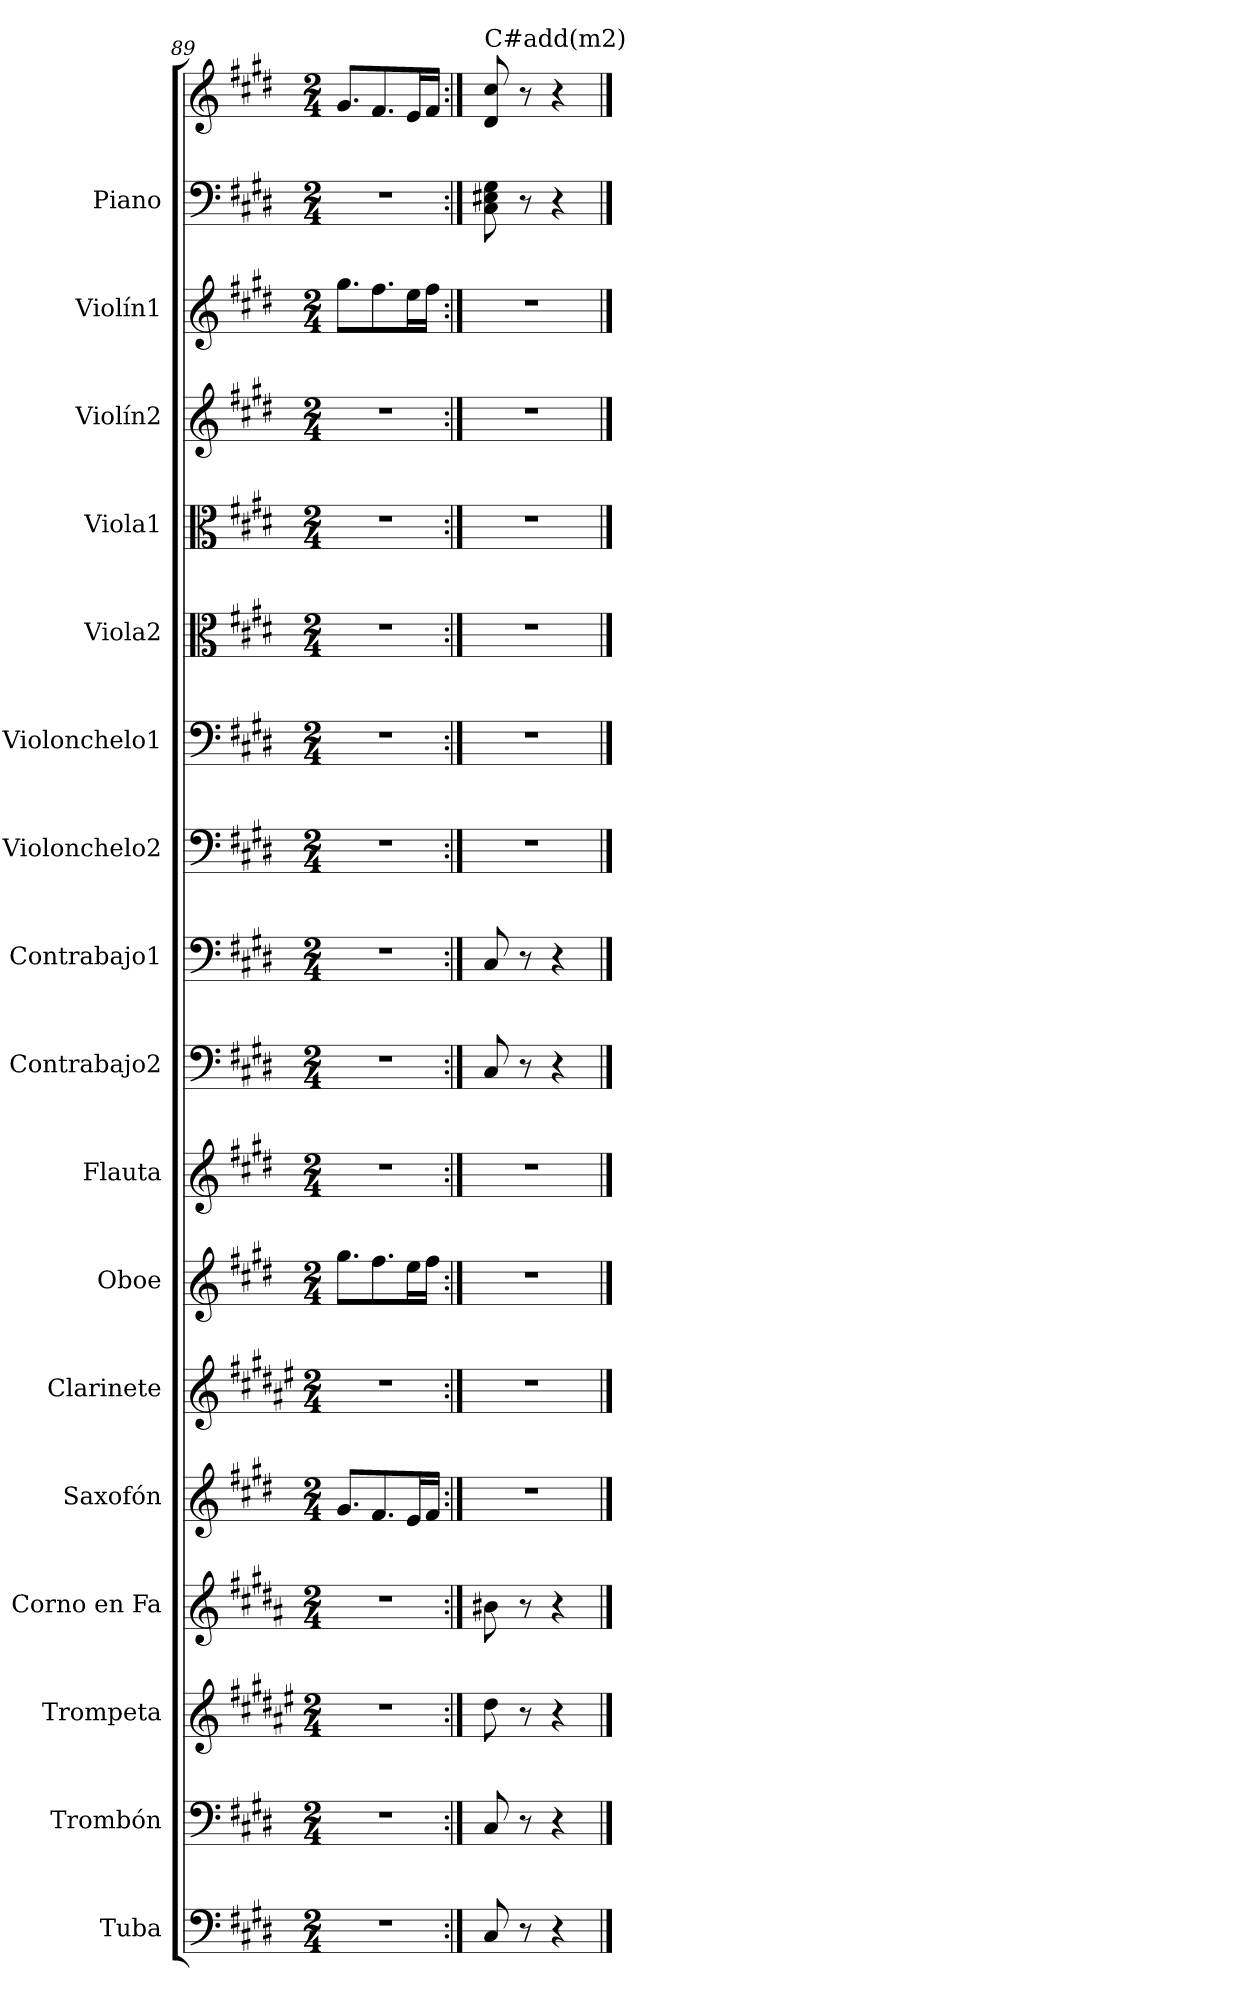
**kern	**kern	**kern	**kern	**kern	**kern	**kern	**kern	**kern	**kern	**kern	**kern	**kern	**kern	**kern	**kern	**kern	**kern
*part17	*part16	*part15	*part14	*part13	*part12	*part11	*part10	*part9	*part8	*part7	*part6	*part5	*part4	*part3	*part2	*part1	*part1
*staff18	*staff17	*staff16	*staff15	*staff14	*staff13	*staff12	*staff11	*staff10	*staff9	*staff8	*staff7	*staff6	*staff5	*staff4	*staff3	*staff2	*staff1
*I"Tuba	*I"Trombón	*I"Trompeta	*I"Corno en Fa	*I"Saxofón	*I"Clarinete	*I"Oboe	*I"Flauta	*I"Contrabajo2	*I"Contrabajo1	*I"Violonchelo2	*I"Violonchelo1	*I"Viola2	*I"Viola1	*I"Violín2	*I"Violín1	*I"Piano	*
*I'Tba.	*I'Tbn.	*I'Tpt.	*I'Cor. Fa	*I'Sax.	*I'Cl.	*I'Ob.	*I'Fl.	*I'Cb.2	*I'Cb.1	*I'Vc.2	*I'Vc.1	*I'Vla.2	*I'Vla.1	*I'Vln.2	*I'Vln.1	*I'Pno.	*
*clefF4	*clefF4	*clefG2	*clefG2	*clefG2	*clefG2	*clefG2	*clefG2	*clefF4	*clefF4	*clefF4	*clefF4	*clefC3	*clefC3	*clefG2	*clefG2	*clefF4	*clefG2
*	*	*ITrd1c2	*ITrd4c7	*ITrd8c14	*ITrd1c2	*	*	*ITrd7c12	*ITrd7c12	*	*	*	*	*	*	*	*
*k[f#c#g#d#]	*k[f#c#g#d#]	*k[f#c#g#d#]	*k[f#c#g#d#]	*k[f#c#g#d#]	*k[f#c#g#d#]	*k[f#c#g#d#]	*k[f#c#g#d#]	*k[f#c#g#d#]	*k[f#c#g#d#]	*k[f#c#g#d#]	*k[f#c#g#d#]	*k[f#c#g#d#]	*k[f#c#g#d#]	*k[f#c#g#d#]	*k[f#c#g#d#]	*k[f#c#g#d#]	*k[f#c#g#d#]
*M2/4	*M2/4	*M2/4	*M2/4	*M2/4	*M2/4	*M2/4	*M2/4	*M2/4	*M2/4	*M2/4	*M2/4	*M2/4	*M2/4	*M2/4	*M2/4	*M2/4	*M2/4
=89	=89	=89	=89	=89	=89	=89	=89	=89	=89	=89	=89	=89	=89	=89	=89	=89	=89
2r	2r	2r	2r	8.G#/L	2r	8.gg#\L	2r	2r	2r	2r	2r	2r	2r	2r	8.gg#\L	2r	8.g#/L
.	.	.	.	8.F#/	.	8.ff#\	.	.	.	.	.	.	.	.	8.ff#\	.	8.f#/
.	.	.	.	16E/L	.	16ee\L	.	.	.	.	.	.	.	.	16ee\L	.	16e/L
.	.	.	.	16F#/JJ	.	16ff#\JJ	.	.	.	.	.	.	.	.	16ff#\JJ	.	16f#/JJ
!!LO:PB:g=z
=90:|!	=90:|!	=90:|!	=90:|!	=90:|!	=90:|!	=90:|!	=90:|!	=90:|!	=90:|!	=90:|!	=90:|!	=90:|!	=90:|!	=90:|!	=90:|!	=90:|!	=90:|!
!	!	!	!	!	!	!	!	!	!	!	!	!	!	!	!	!	!LO:TX:a:t=C#add(m2)
8C#/	8C#/	8cc#\	8e#X\	2r	2r	2r	2r	8CC#/	8CC#/	2r	2r	2r	2r	2r	2r	8C#\ 8E#X\ 8G#\	8d#/ 8cc#/
8r	8r	8r	8r	.	.	.	.	8r	8r	.	.	.	.	.	.	8r	8r
4r	4r	4r	4r	.	.	.	.	4r	4r	.	.	.	.	.	.	4r	4r
==	==	==	==	==	==	==	==	==	==	==	==	==	==	==	==	==	==
*-	*-	*-	*-	*-	*-	*-	*-	*-	*-	*-	*-	*-	*-	*-	*-	*-	*-
